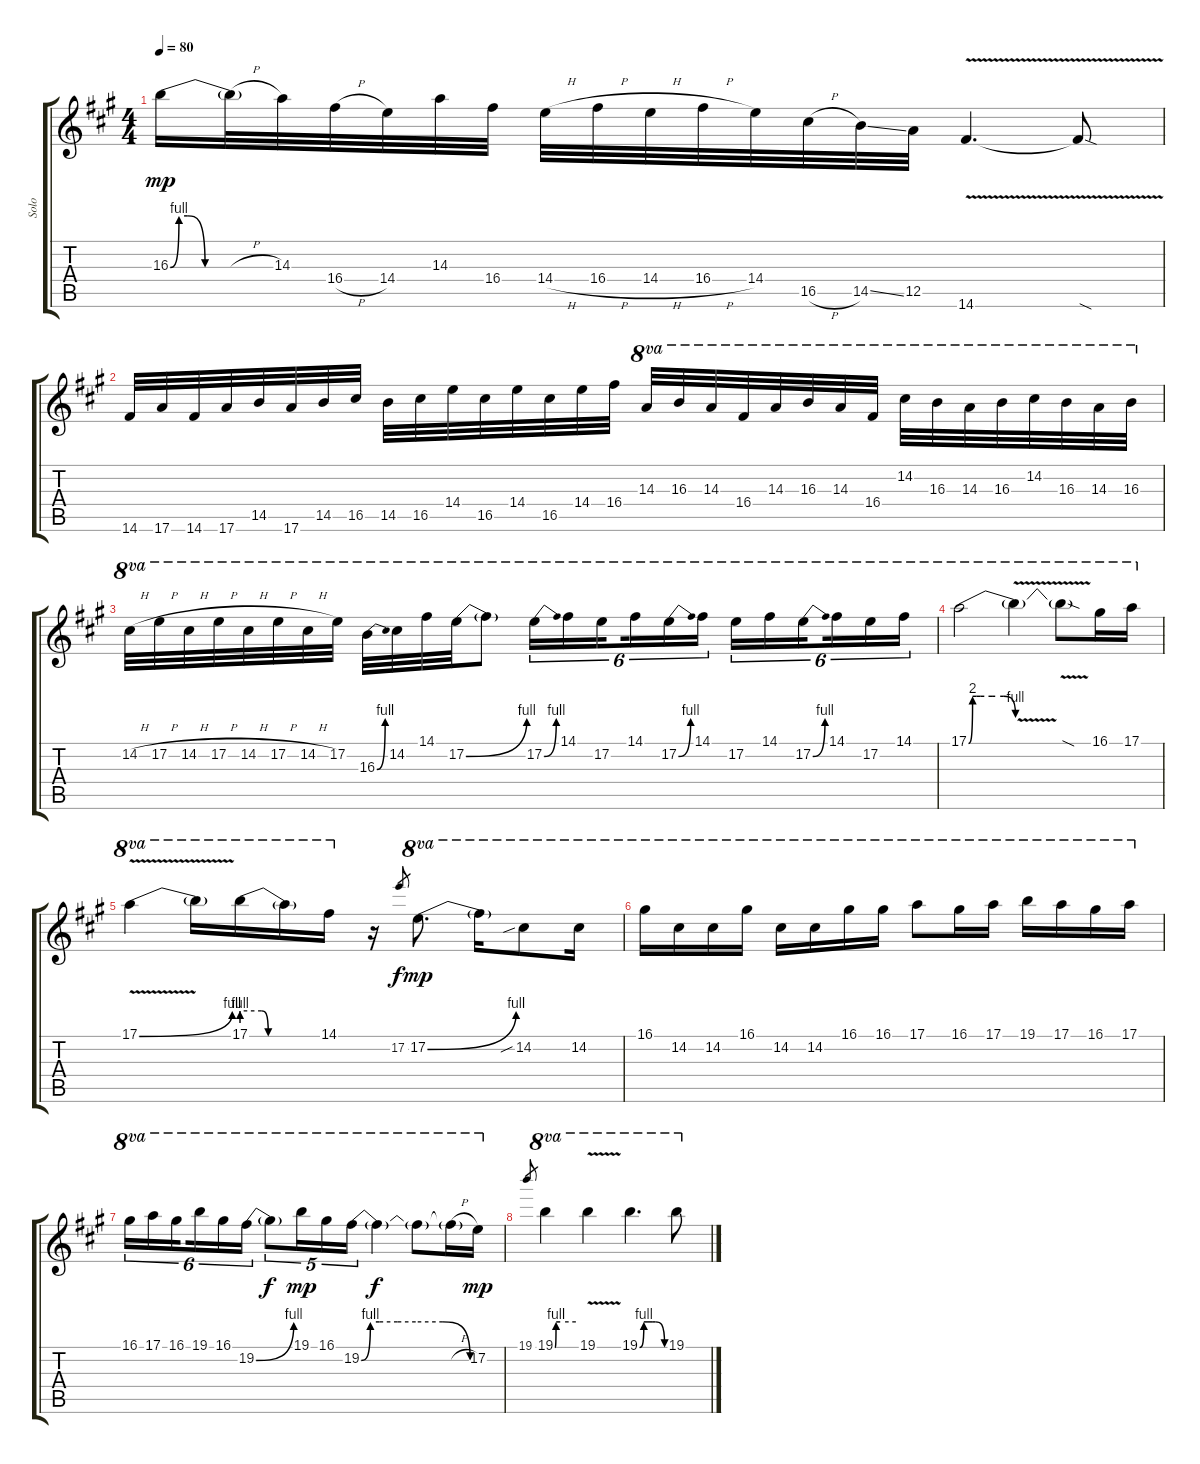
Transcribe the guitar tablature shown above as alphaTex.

\track ("Solo" "Solo") {instrument distortionguitar}
\staff {score tabs}
\tuning (E4 B3 G3 D3 A2 E2) {hide}
\ts (4 4)
\tempo 80
\clef g2
\ks a
16.3{be (custom 0 0 5 4 10 4 20 0 22 0 30 0 60 0)}.16{dy mp} 16.3{h t}.32 14.3.32 16.4{h}.32 14.4.32 14.3.32 16.4.32 14.4{h}.32 16.4{h}.32 14.4{h}.32 16.4{h}.32 14.4.32 16.5{h}.32 14.5{ss}.32 12.5.32 14.6{v}.4{d} 14.6{sod t}.8 |
14.6.32 17.6.32 14.6.32 17.6.32 14.5.32 17.6.32 14.5.32 16.5.32 14.5.32 16.5.32 14.4.32 16.5.32 14.4.32 16.5.32 14.4.32 16.4.32 14.3.32{ot 8va} 16.3.32{ot 8va} 14.3.32{ot 8va} 16.4.32{ot 8va} 14.3.32{ot 8va} 16.3.32{ot 8va} 14.3.32{ot 8va} 16.4.32{ot 8va} 14.2.32{ot 8va} 16.3.32{ot 8va} 14.3.32{ot 8va} 16.3.32{ot 8va} 14.2.32{ot 8va} 16.3.32{ot 8va} 14.3.32{ot 8va} 16.3.32{ot 8va} |
14.2{h}.32{ot 8va} 17.2{h}.32{ot 8va} 14.2{h}.32{ot 8va} 17.2{h}.32{ot 8va} 14.2{h}.32{ot 8va} 17.2{h}.32{ot 8va} 14.2{h}.32{ot 8va} 17.2.32{ot 8va} 16.3{be (bend 0 0 60 4)}.32{ot 8va} 14.2.32{ot 8va} 14.1.32{ot 8va} 17.2{be (bend 0 0 60 4)}.32{ot 8va} 17.2{t}.8{ot 8va} 17.2{be (bend 0 0 60 4)}.16{tu (6 4) ot 8va} 14.1.16{tu (6 4) ot 8va} 17.2.16{tu (6 4) ot 8va beam splitsecondary} 14.1.16{tu (6 4) ot 8va} 17.2{be (bend 0 0 60 4)}.16{tu (6 4) ot 8va} 14.1.16{tu (6 4) ot 8va} 17.2.16{tu (6 4) ot 8va} 14.1.16{tu (6 4) ot 8va} 17.2{be (bend 0 0 60 4)}.16{tu (6 4) ot 8va beam splitsecondary} 14.1.16{tu (6 4) ot 8va} 17.2.16{tu (6 4) ot 8va} 14.1.16{tu (6 4) ot 8va} |
17.1{be (custom 0 0 5 8 10 8 15 8 20 8 30 8 34 8 45 8 60 4)}.2{ot 8va} 17.1{v t}.4{ot 8va} 17.1{sod t}.8{ot 8va} 16.1.16{ot 8va} 17.1.16{ot 8va} |
17.1{be (bend 0 0 60 4) v}.4{ot 8va} 17.1{t}.16{ot 8va} 17.1{be (custom 0 4 15 4 20 0 30 0 60 0)}.16{ot 8va} 17.1{t}.16{ot 8va} 14.1.16{ot 8va} r.16 17.2.8{gr dy f} 17.2{be (bend 0 0 60 4)}.8{d ot 8va dy mp} 17.2{t}.16{ot 8va} 14.2{sib}.8{ot 8va} 14.2.16{ot 8va} |
16.1.16{ot 8va} 14.2.16{ot 8va} 14.2.16{ot 8va} 16.1.16{ot 8va} 14.2.16{ot 8va} 14.2.16{ot 8va} 16.1.16{ot 8va} 16.1.16{ot 8va} 17.1.8{ot 8va} 16.1.16{ot 8va} 17.1.16{ot 8va} 19.1.16{ot 8va} 17.1.16{ot 8va} 16.1.16{ot 8va} 17.1.16{ot 8va} |
16.1.16{tu (6 4) ot 8va beam merge} 17.1.16{tu (6 4) ot 8va beam merge} 16.1.16{tu (6 4) ot 8va beam splitsecondary} 19.1.16{tu (6 4) ot 8va beam merge} 16.1.16{tu (6 4) ot 8va beam merge} 19.2{be (bend 0 0 60 4)}.16{tu (6 4) ot 8va} 19.2{t}.8{tu (5 4) ot 8va dy f beam merge} 19.1.16{tu (5 4) ot 8va dy mp beam merge} 16.1.16{tu (5 4) ot 8va beam merge} 19.2{be (custom 0 0 5 4 10 4 20 4 30 4 45 4 60 0)}.16{tu (5 4) ot 8va} 19.2{t}.4{ot 8va dy f} 19.2{t}.8{ot 8va beam merge} 19.2{h t}.16{ot 8va} 17.2.16{ot 8va dy mp} |
19.1.8{gr} 19.1{be (custom 0 0 3 4 5 4 15 4 60 4)}.4{ot 8va} 19.1{v}.4{ot 8va} 19.1{be (custom 0 0 10 4 20 4 30 4 38 4 60 0)}.4{d ot 8va} 19.1.8{ot 8va}
